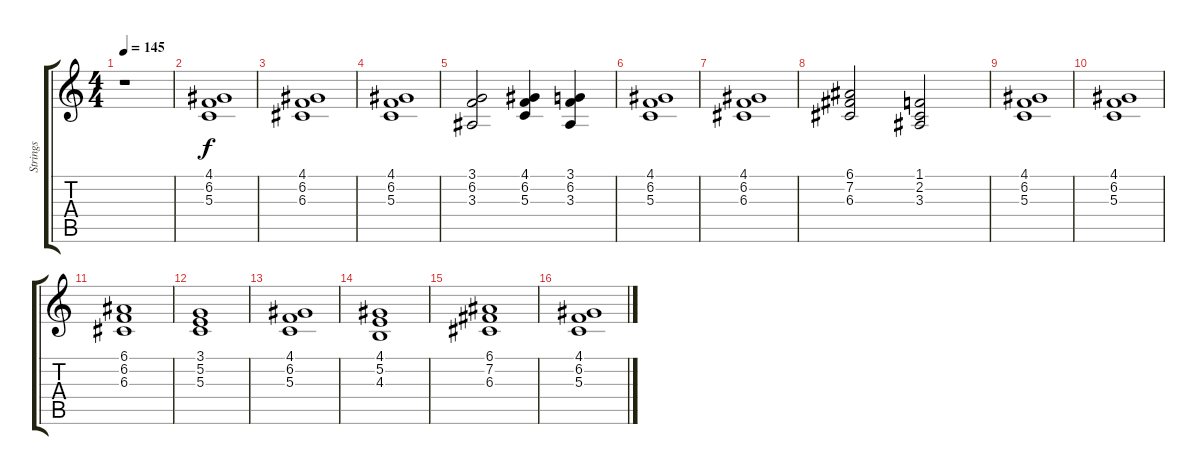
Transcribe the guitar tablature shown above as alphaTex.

\track ("Strings" "Strings") {instrument stringensemble1}
\staff {score tabs}
\tuning (E4 B3 G3 D3 A2 E2) {hide}
\ts (4 4)
\tempo 145
\clef g2
\ks c
r.1{dy mf} |
(4.1 6.2 5.3).1{dy f} |
(4.1 6.2 6.3).1 |
(4.1 6.2 5.3).1 |
(3.1 6.2 3.3).2 (4.1 6.2 5.3).4 (3.1 6.2 3.3).4 |
(4.1 6.2 5.3).1 |
(4.1 6.2 6.3).1 |
(6.1 7.2 6.3).2 (1.1 2.2 3.3).2 |
(4.1 6.2 5.3).1 |
(4.1 6.2 5.3).1 |
(6.1 6.2 6.3).1 |
(3.1 5.2 5.3).1 |
(4.1 6.2 5.3).1 |
(4.1 5.2 4.3).1 |
(6.1 7.2 6.3).1 |
(4.1 6.2 5.3).1
